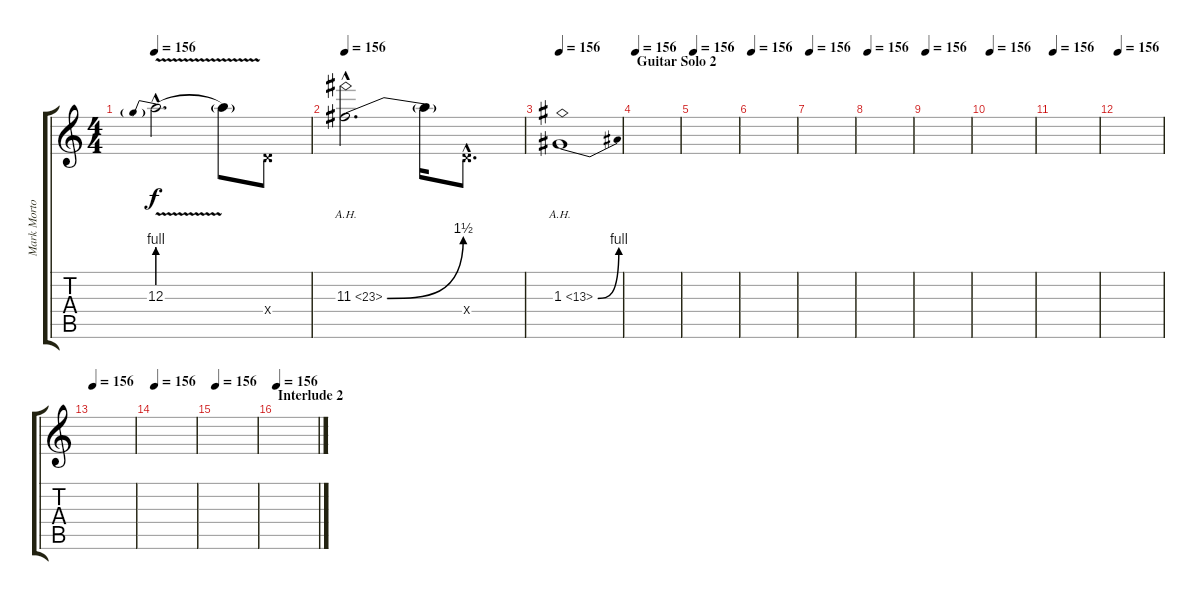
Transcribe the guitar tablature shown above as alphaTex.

\track ("Mark Morton - Lead" "Mark Morto") {instrument distortionguitar}
\staff {score tabs}
\tuning (E4 B3 G3 D3 A2 D2) {hide}
\ts (4 4)
\tempo 156
\clef g2
\ks c
12.3{be (prebend 0 4 60 4) v hac}.2{d dy f} 12.3{t}.8 0.4{x}.8 |
\tempo 156
11.3{be (bend 0 0 60 6) ah 12 hac}.2{d} 11.3{t}.16 0.4{hac x}.8{d} |
\tempo 156
1.3{be (bend 0 0 60 4) ah 12}.1 |
\section ("" "Guitar Solo 2")
\tempo 156
|
\tempo 156
|
\tempo 156
|
\tempo 156
|
\tempo 156
|
\tempo 156
|
\tempo 156
|
\tempo 156
|
\tempo 156
|
\tempo 156
|
\tempo 156
|
\tempo 156
|
\section ("" "Interlude 2")
\tempo 156
